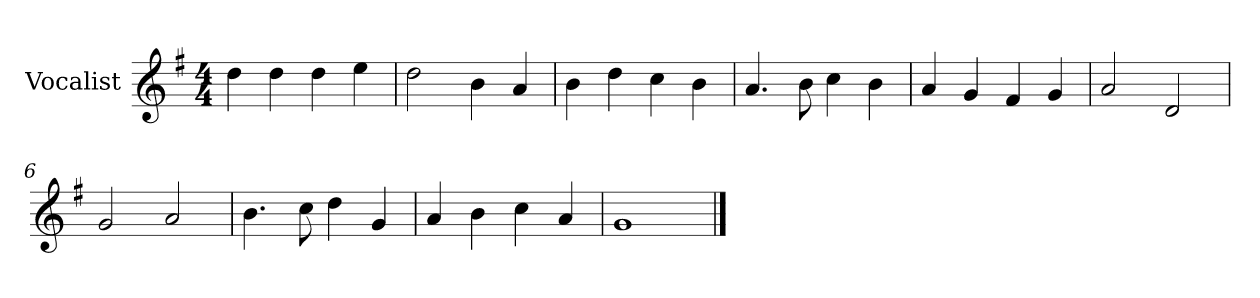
**kern
*part1
*staff1
*I"Vocalist
*k[f#]
*G:
*M4/4
=
4dd
4dd
4dd
4ee
=1
2dd
4b
4a
=2
4b
4dd
4cc
4b
=3
4.a
8b
4cc
4b
=4
4a
4g
4f#
4g
=5
2a
2d
=6
2g
2a
=7
4.b
8cc
4dd
4g
=8
4a
4b
4cc
4a
=9
1g
==
*-
